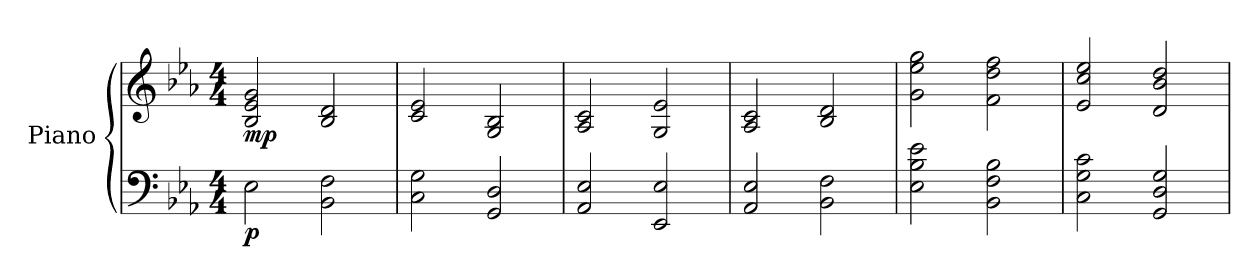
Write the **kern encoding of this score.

**kern	**dynam	**kern	**dynam
*part2	*part2	*part1	*part1
*staff2	*staff2	*staff1	*staff1
*I"Piano	*	*I"Piano	*
*I'Pno.	*	*I'Pno.	*
*clefF4	*	*clefG2	*
*k[b-e-a-]	*	*k[b-e-a-]	*
*M4/4	*	*M4/4	*
*MM72	*	*MM72	*
=1	=1	=1	=1
!	!LO:DY:b	!	!LO:DY:b
2E-\	p	2B-/ 2e-/ 2g/	mp
2BB-\ 2F\	.	2B-/ 2d/	.
=2	=2	=2	=2
2C\ 2G\	.	2c/ 2e-/	.
2GG/ 2D/	.	2G/ 2B-/	.
=3	=3	=3	=3
2AA-/ 2E-/	.	2A-/ 2c/	.
2EE-/ 2E-/	.	2G/ 2e-/	.
=4	=4	=4	=4
2AA-/ 2E-/	.	2A-/ 2c/	.
2BB-\ 2F\	.	2B-/ 2d/	.
!!LO:LB:g=z
=5	=5	=5	=5
2E-\ 2B-\ 2e-\	.	2g\ 2ee-\ 2gg\	.
2BB-\ 2F\ 2B-\	.	2f\ 2dd\ 2ff\	.
=6	=6	=6	=6
2C\ 2G\ 2c\	.	2e-/ 2cc/ 2ee-/	.
2GG/ 2D/ 2G/	.	2d/ 2b-/ 2dd/	.
=	=	=	=
*-	*-	*-	*-
